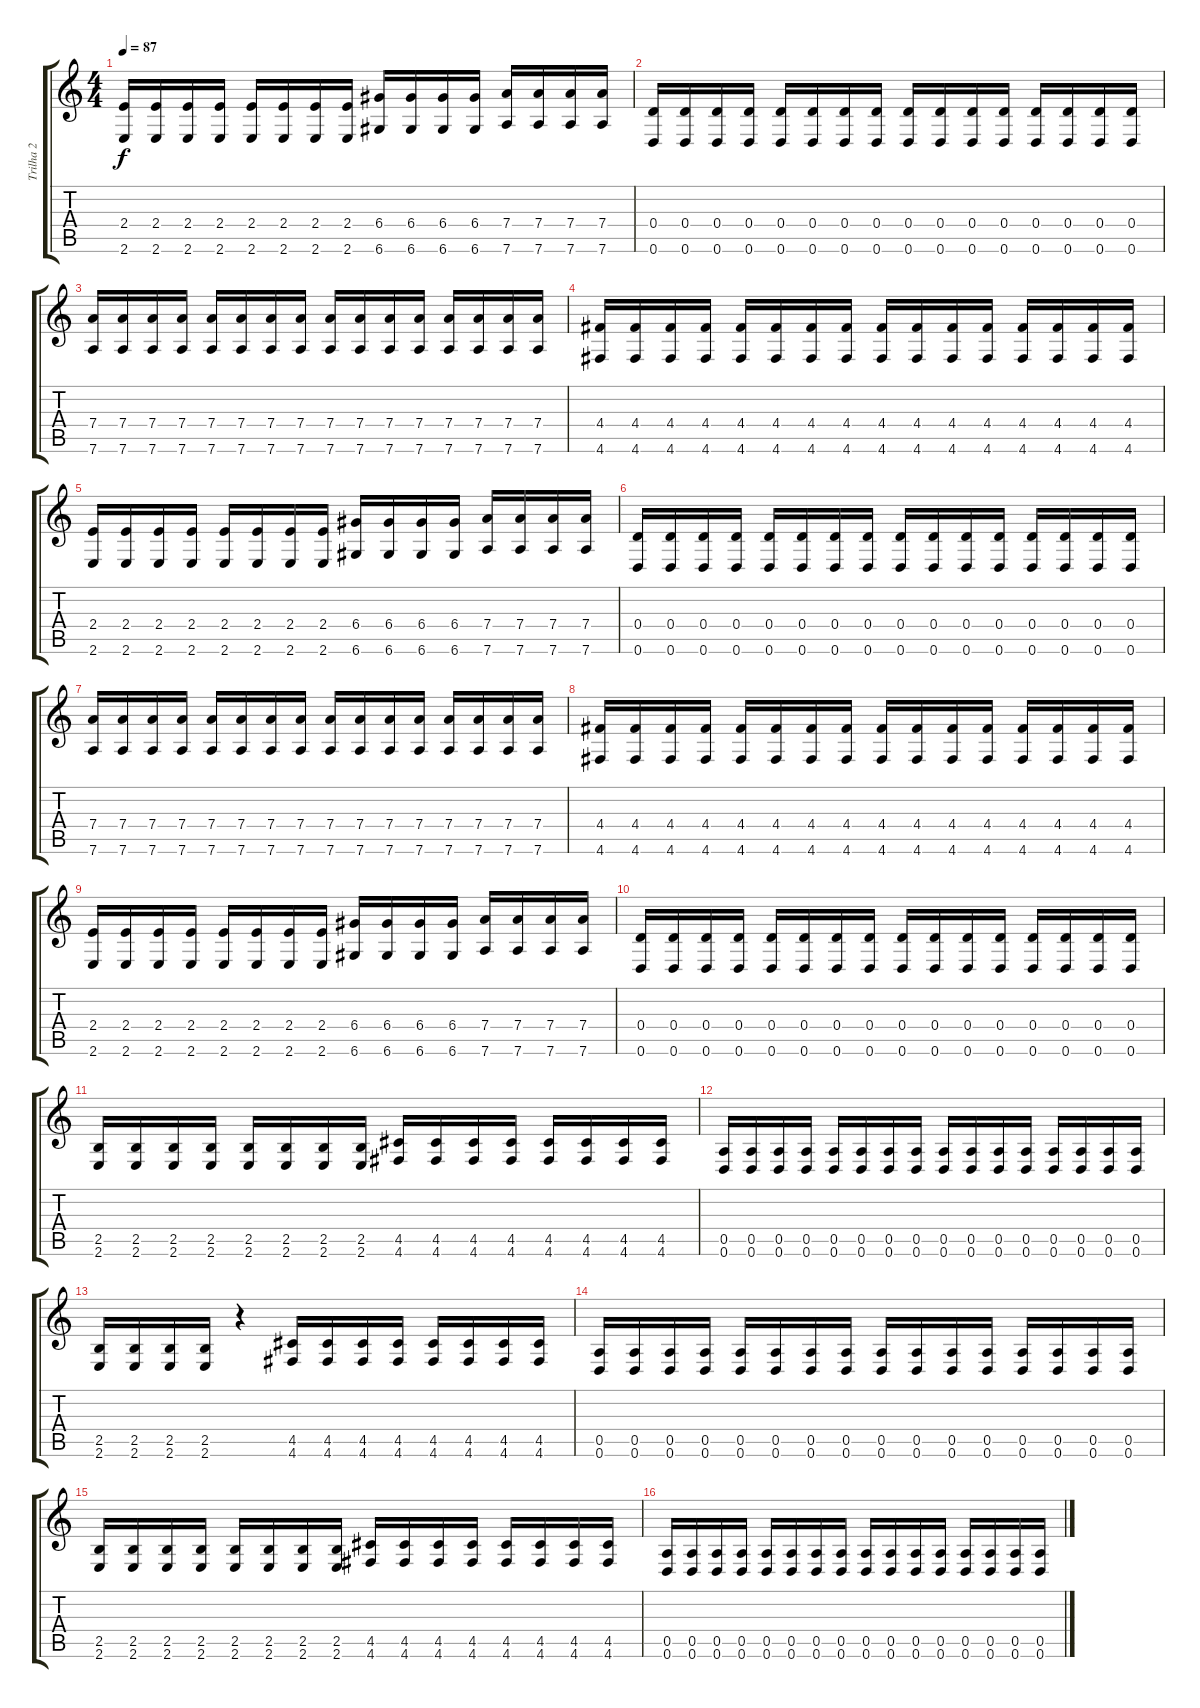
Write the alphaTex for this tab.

\track ("Trilha 2" "Trilha 2") {instrument distortionguitar}
\staff {score tabs}
\tuning (E4 B3 G3 D3 A2 D2) {hide}
\ts (4 4)
\tempo 87
\clef g2
\ks c
(2.4 2.6).16{dy f} (2.4 2.6).16 (2.4 2.6).16 (2.4 2.6).16 (2.4 2.6).16 (2.4 2.6).16 (2.4 2.6).16 (2.4 2.6).16 (6.4 6.6).16 (6.4 6.6).16 (6.4 6.6).16 (6.4 6.6).16 (7.4 7.6).16 (7.4 7.6).16 (7.4 7.6).16 (7.4 7.6).16 |
(0.4 0.6).16 (0.4 0.6).16 (0.4 0.6).16 (0.4 0.6).16 (0.4 0.6).16 (0.4 0.6).16 (0.4 0.6).16 (0.4 0.6).16 (0.4 0.6).16 (0.4 0.6).16 (0.4 0.6).16 (0.4 0.6).16 (0.4 0.6).16 (0.4 0.6).16 (0.4 0.6).16 (0.4 0.6).16 |
(7.4 7.6).16 (7.4 7.6).16 (7.4 7.6).16 (7.4 7.6).16 (7.4 7.6).16 (7.4 7.6).16 (7.4 7.6).16 (7.4 7.6).16 (7.4 7.6).16 (7.4 7.6).16 (7.4 7.6).16 (7.4 7.6).16 (7.4 7.6).16 (7.4 7.6).16 (7.4 7.6).16 (7.4 7.6).16 |
(4.4 4.6).16 (4.4 4.6).16 (4.4 4.6).16 (4.4 4.6).16 (4.4 4.6).16 (4.4 4.6).16 (4.4 4.6).16 (4.4 4.6).16 (4.4 4.6).16 (4.4 4.6).16 (4.4 4.6).16 (4.4 4.6).16 (4.4 4.6).16 (4.4 4.6).16 (4.4 4.6).16 (4.4 4.6).16 |
(2.4 2.6).16 (2.4 2.6).16 (2.4 2.6).16 (2.4 2.6).16 (2.4 2.6).16 (2.4 2.6).16 (2.4 2.6).16 (2.4 2.6).16 (6.4 6.6).16 (6.4 6.6).16 (6.4 6.6).16 (6.4 6.6).16 (7.4 7.6).16 (7.4 7.6).16 (7.4 7.6).16 (7.4 7.6).16 |
(0.4 0.6).16 (0.4 0.6).16 (0.4 0.6).16 (0.4 0.6).16 (0.4 0.6).16 (0.4 0.6).16 (0.4 0.6).16 (0.4 0.6).16 (0.4 0.6).16 (0.4 0.6).16 (0.4 0.6).16 (0.4 0.6).16 (0.4 0.6).16 (0.4 0.6).16 (0.4 0.6).16 (0.4 0.6).16 |
(7.4 7.6).16 (7.4 7.6).16 (7.4 7.6).16 (7.4 7.6).16 (7.4 7.6).16 (7.4 7.6).16 (7.4 7.6).16 (7.4 7.6).16 (7.4 7.6).16 (7.4 7.6).16 (7.4 7.6).16 (7.4 7.6).16 (7.4 7.6).16 (7.4 7.6).16 (7.4 7.6).16 (7.4 7.6).16 |
(4.4 4.6).16 (4.4 4.6).16 (4.4 4.6).16 (4.4 4.6).16 (4.4 4.6).16 (4.4 4.6).16 (4.4 4.6).16 (4.4 4.6).16 (4.4 4.6).16 (4.4 4.6).16 (4.4 4.6).16 (4.4 4.6).16 (4.4 4.6).16 (4.4 4.6).16 (4.4 4.6).16 (4.4 4.6).16 |
(2.4 2.6).16 (2.4 2.6).16 (2.4 2.6).16 (2.4 2.6).16 (2.4 2.6).16 (2.4 2.6).16 (2.4 2.6).16 (2.4 2.6).16 (6.4 6.6).16 (6.4 6.6).16 (6.4 6.6).16 (6.4 6.6).16 (7.4 7.6).16 (7.4 7.6).16 (7.4 7.6).16 (7.4 7.6).16 |
(0.4 0.6).16 (0.4 0.6).16 (0.4 0.6).16 (0.4 0.6).16 (0.4 0.6).16 (0.4 0.6).16 (0.4 0.6).16 (0.4 0.6).16 (0.4 0.6).16 (0.4 0.6).16 (0.4 0.6).16 (0.4 0.6).16 (0.4 0.6).16 (0.4 0.6).16 (0.4 0.6).16 (0.4 0.6).16 |
(2.5 2.6).16 (2.5 2.6).16 (2.5 2.6).16 (2.5 2.6).16 (2.5 2.6).16 (2.5 2.6).16 (2.5 2.6).16 (2.5 2.6).16 (4.5 4.6).16 (4.5 4.6).16 (4.5 4.6).16 (4.5 4.6).16 (4.5 4.6).16 (4.5 4.6).16 (4.5 4.6).16 (4.5 4.6).16 |
(0.5 0.6).16 (0.5 0.6).16 (0.5 0.6).16 (0.5 0.6).16 (0.5 0.6).16 (0.5 0.6).16 (0.5 0.6).16 (0.5 0.6).16 (0.5 0.6).16 (0.5 0.6).16 (0.5 0.6).16 (0.5 0.6).16 (0.5 0.6).16 (0.5 0.6).16 (0.5 0.6).16 (0.5 0.6).16 |
(2.5 2.6).16 (2.5 2.6).16 (2.5 2.6).16 (2.5 2.6).16 r.4 (4.5 4.6).16 (4.5 4.6).16 (4.5 4.6).16 (4.5 4.6).16 (4.5 4.6).16 (4.5 4.6).16 (4.5 4.6).16 (4.5 4.6).16 |
(0.5 0.6).16 (0.5 0.6).16 (0.5 0.6).16 (0.5 0.6).16 (0.5 0.6).16 (0.5 0.6).16 (0.5 0.6).16 (0.5 0.6).16 (0.5 0.6).16 (0.5 0.6).16 (0.5 0.6).16 (0.5 0.6).16 (0.5 0.6).16 (0.5 0.6).16 (0.5 0.6).16 (0.5 0.6).16 |
(2.5 2.6).16 (2.5 2.6).16 (2.5 2.6).16 (2.5 2.6).16 (2.5 2.6).16 (2.5 2.6).16 (2.5 2.6).16 (2.5 2.6).16 (4.5 4.6).16 (4.5 4.6).16 (4.5 4.6).16 (4.5 4.6).16 (4.5 4.6).16 (4.5 4.6).16 (4.5 4.6).16 (4.5 4.6).16 |
(0.5 0.6).16 (0.5 0.6).16 (0.5 0.6).16 (0.5 0.6).16 (0.5 0.6).16 (0.5 0.6).16 (0.5 0.6).16 (0.5 0.6).16 (0.5 0.6).16 (0.5 0.6).16 (0.5 0.6).16 (0.5 0.6).16 (0.5 0.6).16 (0.5 0.6).16 (0.5 0.6).16 (0.5 0.6).16
